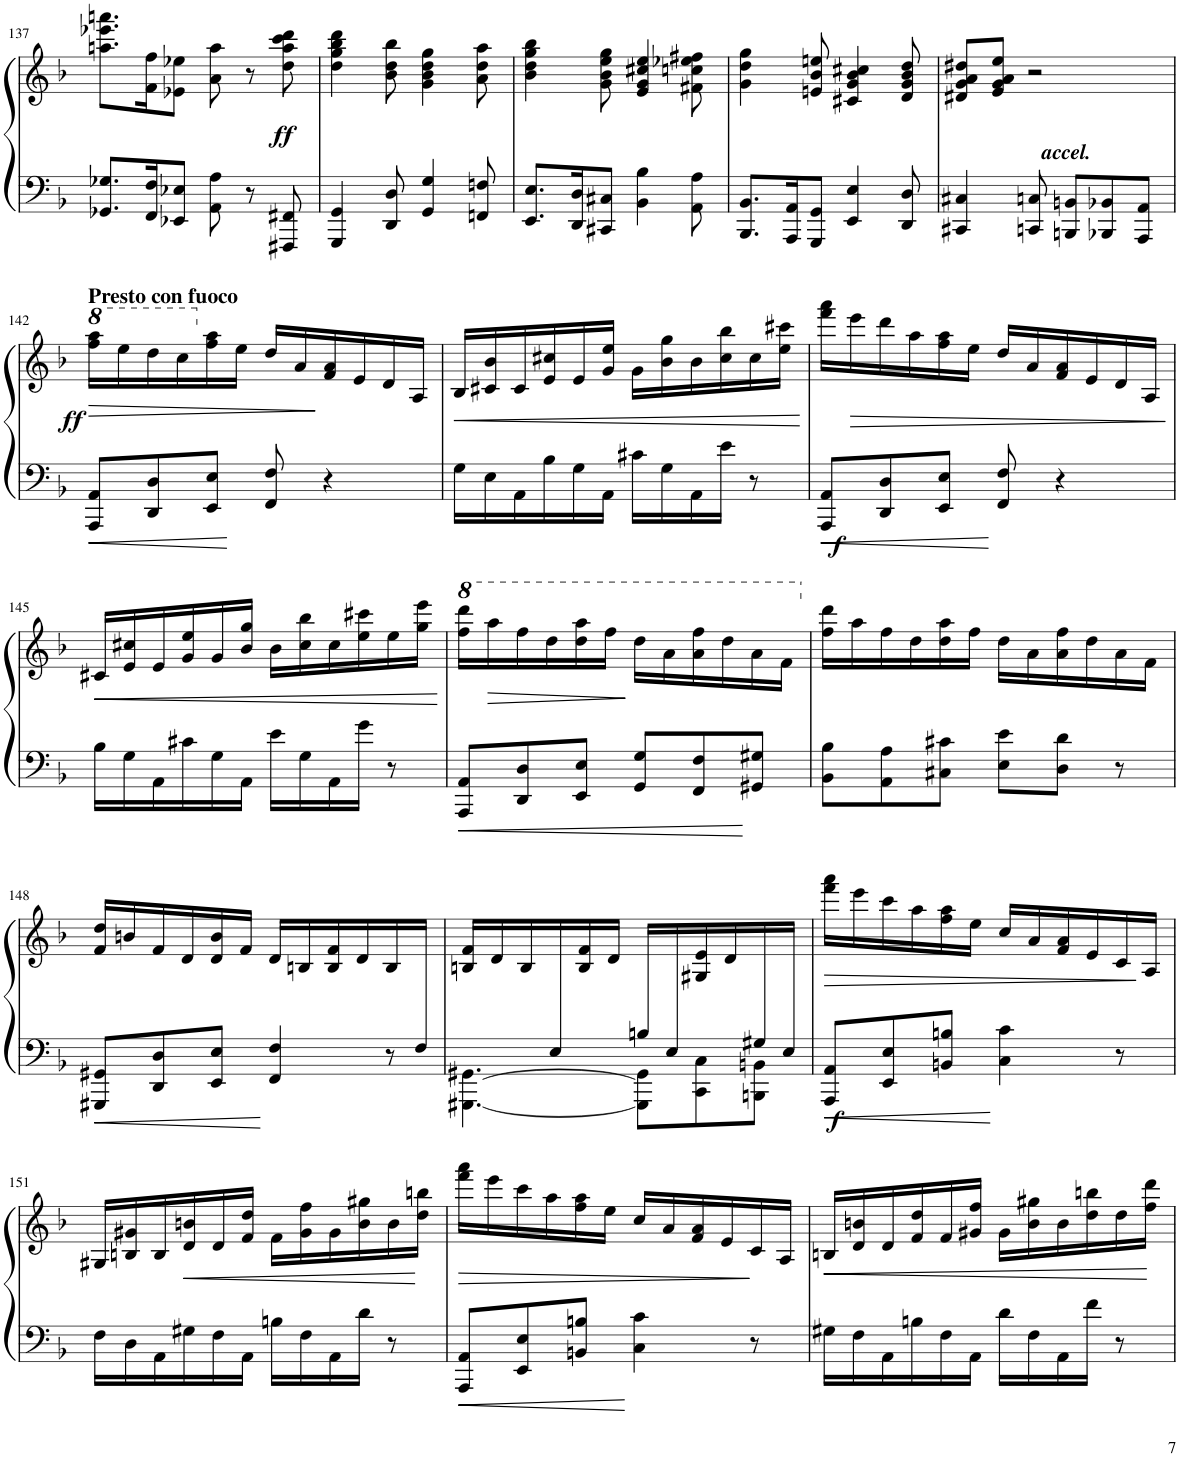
**kern	**kern	**dynam
*part1	*part1	*part1
*staff2	*staff1	*staff1/2
*I"Piano	*	*
*I'Pno.	*	*
!!LO:PB:g=z
*clefF4	*clefG2	*
*k[b-]	*k[b-]	*
*M6/8	*M6/8	*
=137	=137	=137
8.GG-X/ 8.G-X/L	8.aan\ 8.eee-X\ 8.aaan\L	.
16FF/ 16F/K	16f\ 16ff\K	.
8EE-X/ 8E-X/J	8e-X\ 8ee-X\J	.
8AA\ 8A\	8a\ 8aa\	.
8r	8r	.
!	!	!LO:DY:b
8FFF#X/^ 8FF#X/^	8dd\ 8aa\ 8ccc\ 8ddd\	ff
=138	=138	=138
4GGG/ 4GG/	4dd\ 4gg\ 4bb-\ 4ddd\	.
8DD/ 8D/	8b-\ 8dd\ 8bb-\	.
4GG/ 4G/	4g\ 4b-\ 4dd\ 4gg\	.
8FFn/ 8Fn/	8a\ 8dd\ 8aa\	.
=139	=139	=139
8.EE/ 8.E/L	4b-\ 4dd\ 4gg\ 4bb-\	.
16DD/ 16D/K	.	.
8CC#X/ 8C#X/J	8g\ 8b-\ 8ee\ 8gg\	.
4BB-\ 4B-\	4e/ 4g/ 4cc#X/ 4ee/	.
8AA\ 8A\	8f#X\ 8ccn\ 8ee-X\ 8ff#X\	.
=140	=140	=140
8.BBB-/ 8.BB-/L	4g\ 4dd\ 4gg\	.
16AAA/ 16AA/K	.	.
8GGG/ 8GG/J	8en/ 8b-/ 8een/	.
4EE/ 4E/	4c#X/ 4g/ 4b-/ 4cc#X/	.
8DD/ 8D/	8d/ 8g/ 8b-/ 8dd/	.
=141	=141	=141
*	*^	*
4CC#X/ 4C#X/	8d#X/ 8g/ 8a/ 8dd#X/L	4.ryy	.
.	8e/ 8g/ 8a/ 8ee/J	.	.
8CCn/ 8Cn/	2r	.	.
!	!	!LO:TX:b:Bi:t=accel.	!
8BBBn/ 8BBn/L	.	4.ryy	.
8BBB-X/ 8BB-X/	.	.	.
8AAA/ 8AA/J	.	.	.
!!LO:LB:g=z
=142	=142	=142	=142
!	!LO:TX:a:B:t=Presto con fuoco	!	!
!	!	!	!LO:HP:b=2
!	!	!	!LO:HP:n=1:b
!	!	!	!LO:DY:n=1:b
*	*v	*v	*
8AAA/ 8AA/L	16fff\^ 16aaa\^LL	< > ff
*	*8va	*
.	16eee\	.
8DD/ 8D/	16ddd\	.
.	16ccc\	.
*	*X8va	*
8EE/ 8E/J	16ff\ 16aa\	.
.	16ee\JJ	.
8FF/ 8F/	16dd/LL	]
.	16a/	.
4r	16f/ 16a/	.
.	16e/	.
.	16d/	.
.	16A/JJ	.
=143	=143	=143
!	!	!LO:HP:b
16G\LL	16B-/LL	<
16E\	16c#X/ 16b-/	.
16AA\	16c#/	.
16B-\	16e/ 16cc#X/	.
16G\	16e/	.
16AA\JJ	16g/ 16ee/JJ	.
16c#X\LL	16g\LL	.
16G\	16b-\ 16gg\	.
16AA\	16b-\	.
16e\JJ	16cc#\ 16bb-\	.
8r	16cc#\	.
.	16ee\' 16ccc#X\'JJ	.
.	.	[
=144	=144	=144
!	!	!LO:HP:b=2
!	!	!LO:DY:n=1:b=2
8AAA/ 8AA/L	16fff\^ 16aaa\^LL	< f
!	!	!LO:HP:b
.	16eee\	>
8DD/ 8D/	16ddd\	.
.	16aa\	.
8EE/ 8E/J	16ff\ 16aa\	.
.	16ee\JJ	.
8FF/ 8F/	16dd/LL	]
.	16a/	.
4r	16f/ 16a/	.
.	16e/	.
.	16d/	.
.	16A/JJ	.
.	.	[
!!LO:LB:g=z
=145	=145	=145
!	!	!LO:HP:b
16B-\LL	16c#X/LL	<
16G\	16e/ 16cc#X/	.
16AA\	16e/	.
16c#X\	16g/ 16ee/	.
16G\	16g/	.
16AA\JJ	16b-/ 16gg/JJ	.
16e\LL	16b-\LL	.
16G\	16cc#\ 16bb-\	.
16AA\	16cc#\	.
16g\JJ	16ee\ 16ccc#X\	.
8r	16ee\	.
.	16gg\' 16eee\'JJ	.
.	.	[
=146	=146	=146
*	*8va	*
8AAA/ 8AA/L	16fff\^ 16dddd\^LL	.
!	!	!LO:HP:b
.	16aaa\	>
8DD/ 8D/	16fff\	.
.	16ddd\	.
8EE/ 8E/J	16ddd\ 16aaa\	.
.	16fff\JJ	.
8GG/ 8G/L	16ddd\LL	[
.	16aa\	.
8FF/ 8F/	16aa\ 16fff\	.
.	16ddd\	.
8GG#X/ 8G#X/J	16aa\	]
.	16ff\JJ	.
=147	=147	=147
*	*X8va	*
8BB-\ 8B-\L	16ff\ 16ddd\LL	.
.	16aa\	.
8AA\ 8A\	16ff\	.
.	16dd\	.
8C#X\ 8c#X\J	16dd\ 16aa\	.
.	16ff\JJ	.
8E\ 8e\L	16dd\LL	.
.	16a\	.
8D\ 8d\J	16a\ 16ff\	.
.	16dd\	.
8r	16a\	.
.	16f\JJ	.
!!LO:LB:g=z
=148	=148	=148
*^	*	*
!	!	!	!LO:HP:b=2
8.ryy	8GGG#X/ 8GG#X/L	16f/ 16dd/LL	<
.	.	16bn/	.
.	8DD/ 8D/	16f/	.
.	.	16d/	.
.	8EE/ 8E/J	16d/ 16b/	.
.	.	16f/JJ	.
.	4FF/ 4F/	16d/LL	.
.	.	16Bn/	.
.	.	16B/^ 16f/^	.
.	.	16d/	.
.	8r	16B/	.
16F/JJ	.	16ryy	.
=149	=149	=149	=149
8.ryy	[4.GGG#X\ [4.GG#X\	16Bn/^ 16f/^LL	.
.	.	16d/	.
.	.	16B/	.
16E/	.	16ryy	.
8ryy	.	16B/^ 16f/^	.
.	.	16d/JJ	.
16Bn/LL	8GGG#\] 8GG#\]L	8ryy	.
16E/	.	.	.
8ryy	8CC\ 8C\	16G#X/ 16e/	.
.	.	16d/	.
16G#X/	8BBBn\ 8BBn\J	16ryy	.
16E'/JJ	.	16ryy	.
*v	*v	*	*
=150	=150	=150
!	!	!LO:HP:b=2
!	!	!LO:HP:n=1:b
!	!	!LO:DY:n=1:b=2
8AAA/ 8AA/L	16fff\^ 16aaa\^LL	< > f
.	16eee\	.
8EE/ 8E/	16ccc\	.
.	16aa\	.
8BBn/ 8Bn/J	16ff\ 16aa\	.
.	16ee\JJ	.
4C\ 4c\	16cc/LL	]
.	16a/	.
.	16f/ 16a/	.
.	16e/	.
8r	16c/	.
.	16A/JJ	[
!!LO:LB:g=z
=151	=151	=151
16F\LL	16G#X/LL	.
16D\	16Bn/ 16g#X/	.
16AA\	16B/	.
!	!	!LO:HP:b
16G#X\	16d/ 16bn/	<
16F\	16d/	.
16AA\JJ	16f/ 16dd/JJ	.
16Bn\LL	16f\LL	.
16F\	16g#\ 16ff\	.
16AA\	16g#\	.
16d\JJ	16b\ 16gg#X\	.
8r	16b\	.
.	16dd\' 16bbn\'JJ	.
.	.	[
=152	=152	=152
!	!	!LO:HP:b=2
!	!	!LO:HP:n=1:b
8AAA/ 8AA/L	16fff\^ 16aaa\^LL	< >
.	16eee\	.
8EE/ 8E/	16ccc\	.
.	16aa\	.
8BBn/ 8Bn/J	16ff\ 16aa\	.
.	16ee\JJ	.
4C\ 4c\	16cc/LL	]
.	16a/	.
.	16f/ 16a/	.
.	16e/	.
8r	16c/	.
.	16A/JJ	[
=153	=153	=153
16G#X\LL	16Bn/LL	.
16F\	16d/ 16bn/	.
16AA\	16d/	.
16Bn\	16f/ 16dd/	.
16F\	16f/	.
16AA\JJ	16g#X/ 16ff/JJ	.
16d\LL	16g#\LL	.
16F\	16b\ 16gg#X\	.
16AA\	16b\	.
16f\JJ	16dd\ 16bbn\	.
8r	16dd\	.
.	16ff\' 16ddd\'JJ	.
.	.	[
=	=	=
*-	*-	*-
